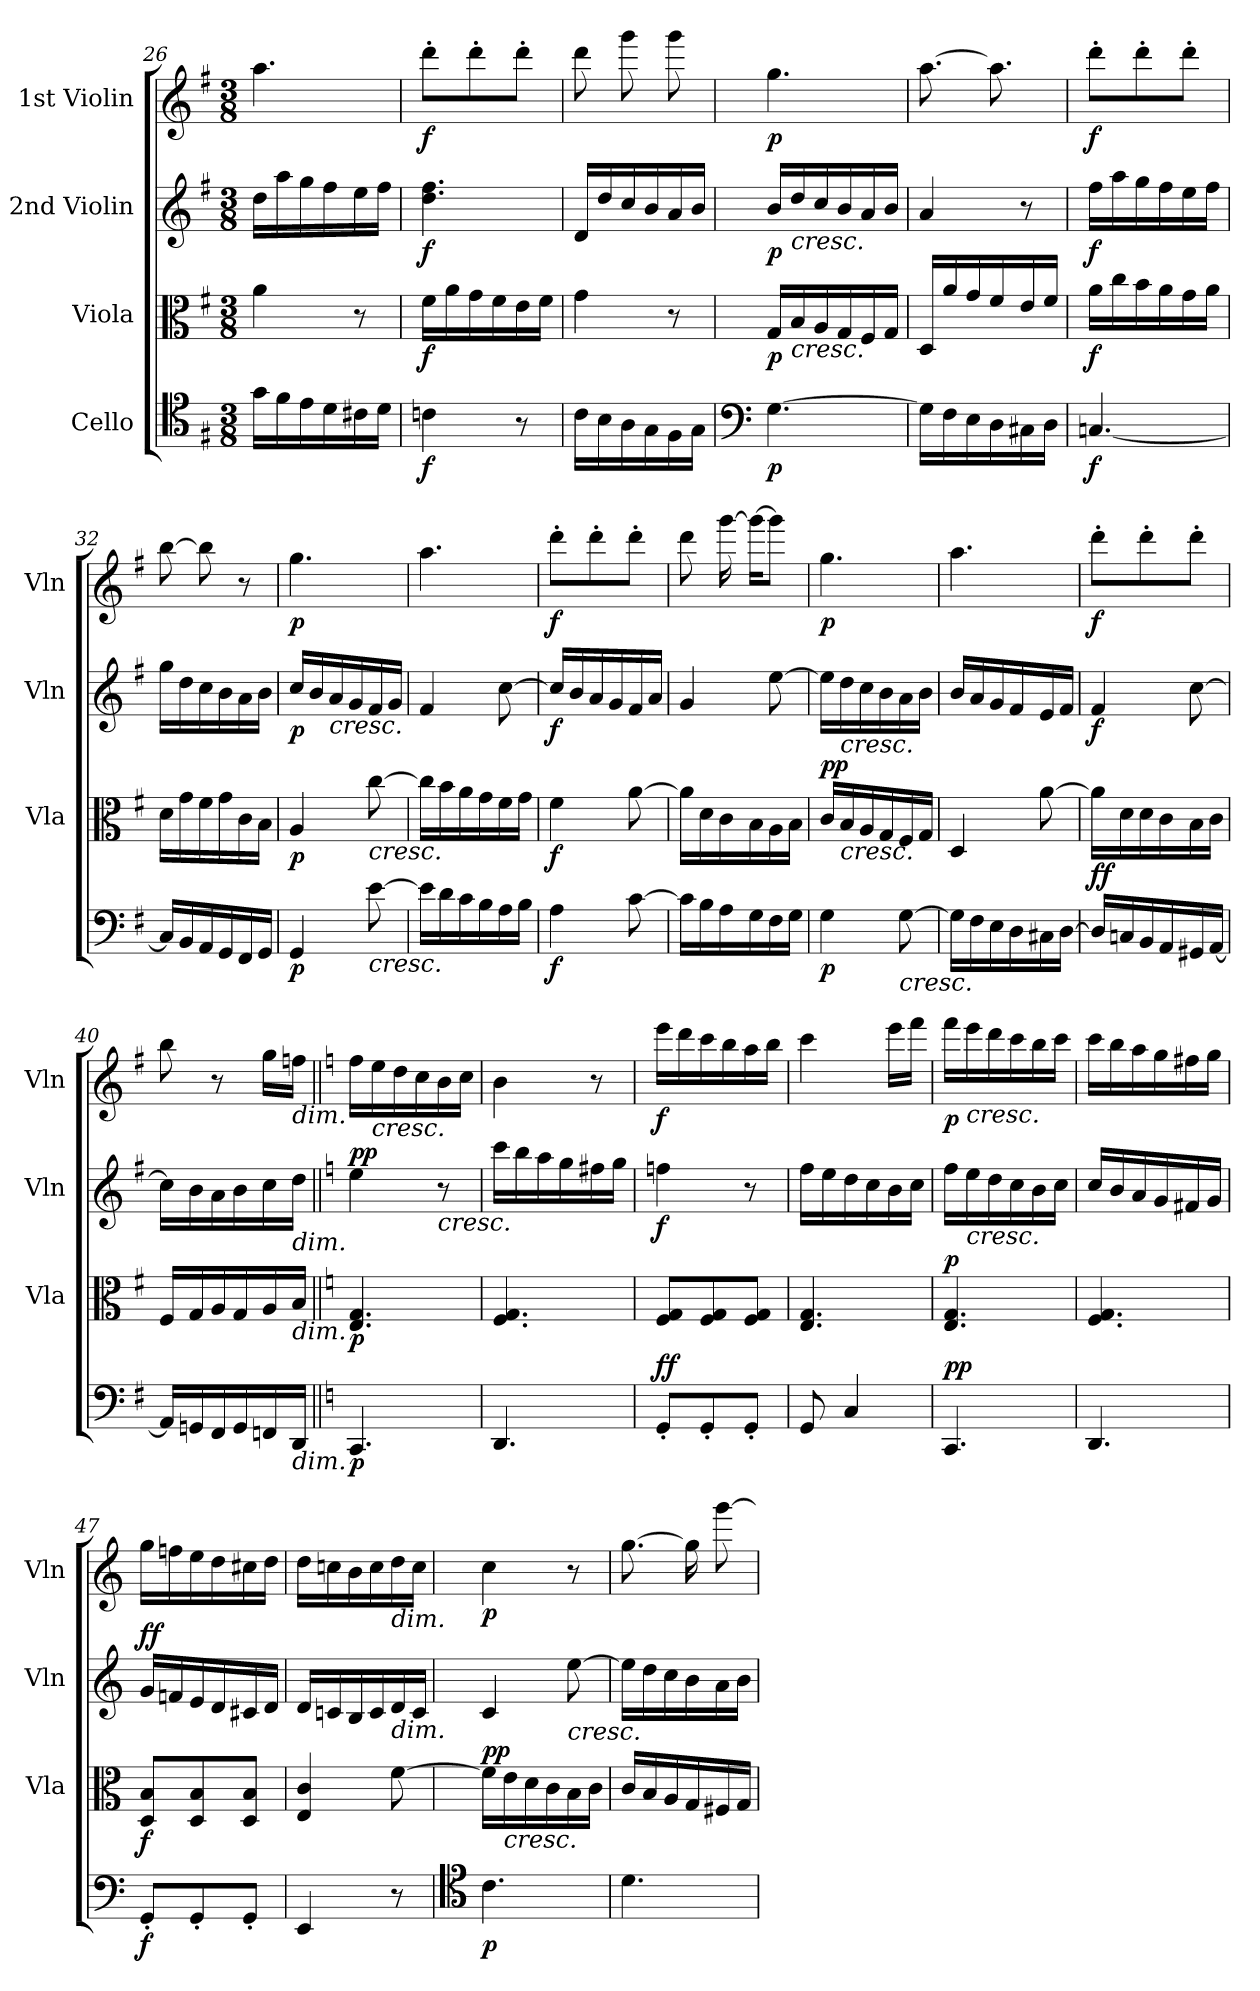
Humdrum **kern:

**kern	**dynam	**kern	**dynam	**kern	**dynam	**kern	**dynam
*part4	*part4	*part3	*part3	*part2	*part2	*part1	*part1
*staff4	*staff4	*staff3	*staff3	*staff2	*staff2	*staff1	*staff1
*I"Cello	*	*I"Viola	*	*I"2nd Violin	*	*I"1st Violin	*
*	*	*I'Vla	*	*I'Vln	*	*I'Vln	*
*clefC4	*	*clefC3	*	*clefG2	*	*clefG2	*
*k[f#]	*	*k[f#]	*	*k[f#]	*	*k[f#]	*
*G:	*	*G:	*	*G:	*	*G:	*
*M3/8	*	*M3/8	*	*M3/8	*	*M3/8	*
=26	=26	=26	=26	=26	=26	=26	=26
16g\LL	.	4a\	.	16dd\LL	.	4.aa\	.
16f#\	.	.	.	16aa\	.	.	.
16e\	.	.	.	16gg\	.	.	.
16d\	.	.	.	16ff#\	.	.	.
16c#X\	.	8r	.	16ee\	.	.	.
16d\JJ	.	.	.	16ff#\JJ	.	.	.
=27	=27	=27	=27	=27	=27	=27	=27
!	!LO:DY:b	!	!LO:DY:b	!	!LO:DY:b	!	!LO:DY:b
4cn\	f	16f#\LL	f	4.dd\ 4.ff#\	f	8ddd'\L	f
.	.	16a\	.	.	.	.	.
.	.	16g\	.	.	.	8ddd'\	.
.	.	16f#\	.	.	.	.	.
8r	.	16e\	.	.	.	8ddd'\J	.
.	.	16f#\JJ	.	.	.	.	.
!!LO:LB:g=z
=28	=28	=28	=28	=28	=28	=28	=28
16c\LL	.	4g\	.	16d/LL	.	8ddd\	.
16B\	.	.	.	16dd/	.	.	.
16A\	.	.	.	16cc/	.	8ggg\	.
16G\	.	.	.	16b/	.	.	.
16F#\	.	8r	.	16a/	.	8ggg\	.
16G\JJ	.	.	.	16b/JJ	.	.	.
!!LO:PB:g=z
=29	=29	=29	=29	=29	=29	=29	=29
*clefF4	*	*	*	*	*	*	*
!	!LO:DY:b	!	!LO:DY:b	!	!LO:DY:b	!	!LO:DY:b
[4.G\	p	16G/LL	p	16b/LL	p	4.gg\	p
!	!	!	!	!LO:TX:b:i:t=cresc.	!	!	!
!	!	!LO:TX:b:i:t=cresc.	!	!	!	!	!
.	.	16B/	.	16dd/	.	.	.
.	.	16A/	.	16cc/	.	.	.
.	.	16G/	.	16b/	.	.	.
.	.	16F#/	.	16a/	.	.	.
.	.	16G/JJ	.	16b/JJ	.	.	.
=30	=30	=30	=30	=30	=30	=30	=30
16G\LL]	.	16D/LL	.	4a/	.	[8.aa\	.
16F#\	.	16a/	.	.	.	.	.
16E\	.	16g/	.	.	.	.	.
16D\	.	16f#/	.	.	.	8.aa\]	.
16C#X\	.	16e/	.	8r	.	.	.
16D\JJ	.	16f#/JJ	.	.	.	.	.
=31	=31	=31	=31	=31	=31	=31	=31
!	!LO:DY:b	!	!LO:DY:b	!	!LO:DY:b	!	!LO:DY:b
[4.Cn/	f	16a\LL	f	16ff#\LL	f	8ddd'\L	f
.	.	16cc\	.	16aa\	.	.	.
.	.	16b\	.	16gg\	.	8ddd'\	.
.	.	16a\	.	16ff#\	.	.	.
.	.	16g\	.	16ee\	.	8ddd'\J	.
.	.	16a\JJ	.	16ff#\JJ	.	.	.
=32	=32	=32	=32	=32	=32	=32	=32
16C/LL]	.	16d\LL	.	16gg\LL	.	[8bb\	.
16BB/	.	16g\	.	16dd\	.	.	.
16AA/	.	16f#\	.	16cc\	.	8bb\]	.
16GG/	.	16g\	.	16b\	.	.	.
16FF#/	.	16c\	.	16a\	.	8r	.
16GG/JJ	.	16B\JJ	.	16b\JJ	.	.	.
=33	=33	=33	=33	=33	=33	=33	=33
!	!LO:DY:b	!	!LO:DY:b	!	!LO:DY:b	!	!LO:DY:b
4GG/	p	4A/	p	16cc/LL	p	4.gg\	p
.	.	.	.	16b/	.	.	.
!	!	!	!	!LO:TX:b:i:t=cresc.	!	!	!
.	.	.	.	16a/	.	.	.
.	.	.	.	16g/	.	.	.
!	!	!LO:TX:b:i:t=cresc.	!	!	!	!	!
!LO:TX:b:i:t=cresc.	!	!	!	!	!	!	!
[8e\	.	[8cc\	.	16f#/	.	.	.
.	.	.	.	16g/JJ	.	.	.
=34	=34	=34	=34	=34	=34	=34	=34
16e\LL]	.	16cc\LL]	.	4f#/	.	4.aa\	.
16d\	.	16b\	.	.	.	.	.
16c\	.	16a\	.	.	.	.	.
16B\	.	16g\	.	.	.	.	.
16A\	.	16f#\	.	[8cc\	.	.	.
16B\JJ	.	16g\JJ	.	.	.	.	.
=35	=35	=35	=35	=35	=35	=35	=35
!	!LO:DY:b	!	!LO:DY:b	!	!LO:DY:b	!	!LO:DY:b
4A\	f	4f#\	f	16cc/LL]	f	8ddd'\L	f
.	.	.	.	16b/	.	.	.
.	.	.	.	16a/	.	8ddd'\	.
.	.	.	.	16g/	.	.	.
[8c\	.	[8a\	.	16f#/	.	8ddd'\J	.
.	.	.	.	16a/JJ	.	.	.
!!LO:LB:g=z
=36	=36	=36	=36	=36	=36	=36	=36
16c\LL]	.	16a\LL]	.	4g/	.	8ddd\	.
16B\	.	16d\	.	.	.	.	.
16A\	.	16c\	.	.	.	[16ggg\	.
16G\	.	16B\	.	.	.	16ggg\KL_	.
16F#\	.	16A\	.	[8ee\	.	8ggg\J]	.
16G\JJ	.	16B\JJ	.	.	.	.	.
!!LO:LB:g=z
=37	=37	=37	=37	=37	=37	=37	=37
!	!LO:DY:b	!	!LO:DY:b	!	!	!	!
!	!	!	!LO:DY:n=1:a	!	!	!	!LO:DY:b
4G\	p	16c/LL	p p	16ee\LL]	.	4.gg\	p
!	!	!	!	!LO:TX:b:i:t=cresc.	!	!	!
!	!	!LO:TX:b:i:t=cresc.	!	!	!	!	!
.	.	16B/	.	16dd\	.	.	.
.	.	16A/	.	16cc\	.	.	.
.	.	16G/	.	16b\	.	.	.
!LO:TX:b:i:t=cresc.	!	!	!	!	!	!	!
[8G\	.	16F#/	.	16a\	.	.	.
.	.	16G/JJ	.	16b\JJ	.	.	.
=38	=38	=38	=38	=38	=38	=38	=38
16G\LL]	.	4D/	.	16b/LL	.	4.aa\	.
16F#\	.	.	.	16a/	.	.	.
16E\	.	.	.	16g/	.	.	.
16D\	.	.	.	16f#/	.	.	.
16C#X\	.	[8a\	.	16e/	.	.	.
[16D\JJ	.	.	.	16f#/JJ	.	.	.
=39	=39	=39	=39	=39	=39	=39	=39
!	!LO:DY:b	!	!	!	!	!	!
!	!LO:DY:n=1:a	!	!	!	!LO:DY:b	!	!LO:DY:b
16D/LL]	f f	16a\LL]	.	4f#/	f	8ddd'\L	f
16Cn/	.	16d\	.	.	.	.	.
16BB/	.	16d\	.	.	.	8ddd'\	.
16AA/	.	16c\	.	.	.	.	.
16GG#X/	.	16B\	.	[8cc\	.	8ddd'\J	.
[16AA/JJ	.	16c\JJ	.	.	.	.	.
=40	=40	=40	=40	=40	=40	=40	=40
16AA/LL]	.	16F#/LL	.	16cc\LL]	.	8bb\	.
16GGn/	.	16G/	.	16b\	.	.	.
16FF#/	.	16A/	.	16a\	.	8r	.
16GG/	.	16G/	.	16b\	.	.	.
16FFn/	.	16A/	.	16cc\	.	16gg\LL	.
!	!	!	!	!	!	!LO:TX:b:i:t=dim.	!
!	!	!	!	!LO:TX:b:i:t=dim.	!	!	!
!	!	!LO:TX:b:i:t=dim.	!	!	!	!	!
!LO:TX:b:i:t=dim.	!	!	!	!	!	!	!
16DD/JJ	.	16B/JJ	.	16dd\JJ	.	16ffn\JJ	.
=41||	=41||	=41||	=41||	=41||	=41||	=41||	=41||
*k[]	*	*k[]	*	*k[]	*	*k[]	*
*C:	*	*C:	*	*C:	*	*C:	*
!	!LO:DY:b	!	!LO:DY:b	!	!LO:DY:b	!	!
!	!	!	!	!	!LO:DY:n=1:a	!	!
4.CC/	p	4.E/ 4.G/	p	4ee\	p p	16ff\LL	.
!	!	!	!	!	!	!LO:TX:b:i:t=cresc.	!
.	.	.	.	.	.	16ee\	.
.	.	.	.	.	.	16dd\	.
.	.	.	.	.	.	16cc\	.
!	!	!	!	!LO:TX:b:i:t=cresc.	!	!	!
.	.	.	.	8r	.	16b\	.
.	.	.	.	.	.	16cc\JJ	.
=42	=42	=42	=42	=42	=42	=42	=42
4.DD/	.	4.F/ 4.G/	.	16ccc\LL	.	4b\	.
.	.	.	.	16bb\	.	.	.
.	.	.	.	16aa\	.	.	.
.	.	.	.	16gg\	.	.	.
.	.	.	.	16ff#X\	.	8r	.
.	.	.	.	16gg\JJ	.	.	.
!!LO:PB:g=z
=43	=43	=43	=43	=43	=43	=43	=43
!	!LO:DY:b	!	!	!	!	!	!
!	!LO:DY:n=1:a	!	!	!	!LO:DY:b	!	!LO:DY:b
8GG'/L	f f	8F/ 8G/L	.	4ffn\	f	16eee\LL	f
.	.	.	.	.	.	16ddd\	.
8GG'/	.	8F/ 8G/	.	.	.	16ccc\	.
.	.	.	.	.	.	16bb\	.
8GG'/J	.	8F/ 8G/J	.	8r	.	16aa\	.
.	.	.	.	.	.	16bb\JJ	.
!!LO:LB:g=z
=44	=44	=44	=44	=44	=44	=44	=44
8GG/	.	4.E/ 4.G/	.	16ff\LL	.	4ccc\	.
.	.	.	.	16ee\	.	.	.
4C/	.	.	.	16dd\	.	.	.
.	.	.	.	16cc\	.	.	.
.	.	.	.	16b\	.	16eee\LL	.
.	.	.	.	16cc\JJ	.	16fff\JJ	.
=45	=45	=45	=45	=45	=45	=45	=45
!	!LO:DY:b	!	!	!	!	!	!
!	!LO:DY:n=1:a	!	!LO:DY:a	!	!	!	!LO:DY:b
4.CC/	p p	4.E/ 4.G/	p	16ff\LL	.	16fff\LL	p
!	!	!	!	!	!	!LO:TX:b:i:t=cresc.	!
!	!	!	!	!LO:TX:b:i:t=cresc.	!	!	!
.	.	.	.	16ee\	.	16eee\	.
.	.	.	.	16dd\	.	16ddd\	.
.	.	.	.	16cc\	.	16ccc\	.
.	.	.	.	16b\	.	16bb\	.
.	.	.	.	16cc\JJ	.	16ccc\JJ	.
=46	=46	=46	=46	=46	=46	=46	=46
4.DD/	.	4.F/ 4.G/	.	16cc/LL	.	16ccc\LL	.
.	.	.	.	16b/	.	16bb\	.
.	.	.	.	16a/	.	16aa\	.
.	.	.	.	16g/	.	16gg\	.
.	.	.	.	16f#X/	.	16ff#X\	.
.	.	.	.	16g/JJ	.	16gg\JJ	.
=47	=47	=47	=47	=47	=47	=47	=47
!	!LO:DY:b	!	!LO:DY:b	!	!LO:DY:b	!	!
!	!	!	!	!	!LO:DY:n=1:a	!	!
8GG'/L	f	8D/ 8B/L	f	16g/LL	f f	16gg\LL	.
.	.	.	.	16fn/	.	16ffn\	.
8GG'/	.	8D/ 8B/	.	16e/	.	16ee\	.
.	.	.	.	16d/	.	16dd\	.
8GG'/J	.	8D/ 8B/J	.	16c#X/	.	16cc#X\	.
.	.	.	.	16d/JJ	.	16dd\JJ	.
=48	=48	=48	=48	=48	=48	=48	=48
4EE/	.	4E/ 4c/	.	16d/LL	.	16dd\LL	.
.	.	.	.	16cn/	.	16ccn\	.
.	.	.	.	16B/	.	16b\	.
.	.	.	.	16c/	.	16cc\	.
!	!	!	!	!	!	!LO:TX:b:i:t=dim.	!
!	!	!	!	!LO:TX:b:i:t=dim.	!	!	!
8r	.	[8f\	.	16d/	.	16dd\	.
.	.	.	.	16c/JJ	.	16cc\JJ	.
=49	=49	=49	=49	=49	=49	=49	=49
*clefC4	*	*	*	*	*	*	*
!	!LO:DY:b	!	!LO:DY:a	!	!	!	!
!	!	!	!LO:DY:n=1:b	!	!	!	!LO:DY:b
4.c\	p	16f\LL]	p p	4c/	.	4cc\	p
!	!	!LO:TX:b:i:t=cresc.	!	!	!	!	!
.	.	16e\	.	.	.	.	.
.	.	16d\	.	.	.	.	.
.	.	16c\	.	.	.	.	.
!	!	!	!	!LO:TX:b:i:t=cresc.	!	!	!
.	.	16B\	.	[8ee\	.	8r	.
.	.	16c\JJ	.	.	.	.	.
!!LO:LB:g=z
=50	=50	=50	=50	=50	=50	=50	=50
4.d\	.	16c/LL	.	16ee\LL]	.	[8.gg\	.
.	.	16B/	.	16dd\	.	.	.
.	.	16A/	.	16cc\	.	.	.
.	.	16G/	.	16b\	.	16gg\]	.
.	.	16F#X/	.	16a\	.	[8ggg\	.
.	.	16G/JJ	.	16b\JJ	.	.	.
=	=	=	=	=	=	=	=
*-	*-	*-	*-	*-	*-	*-	*-
